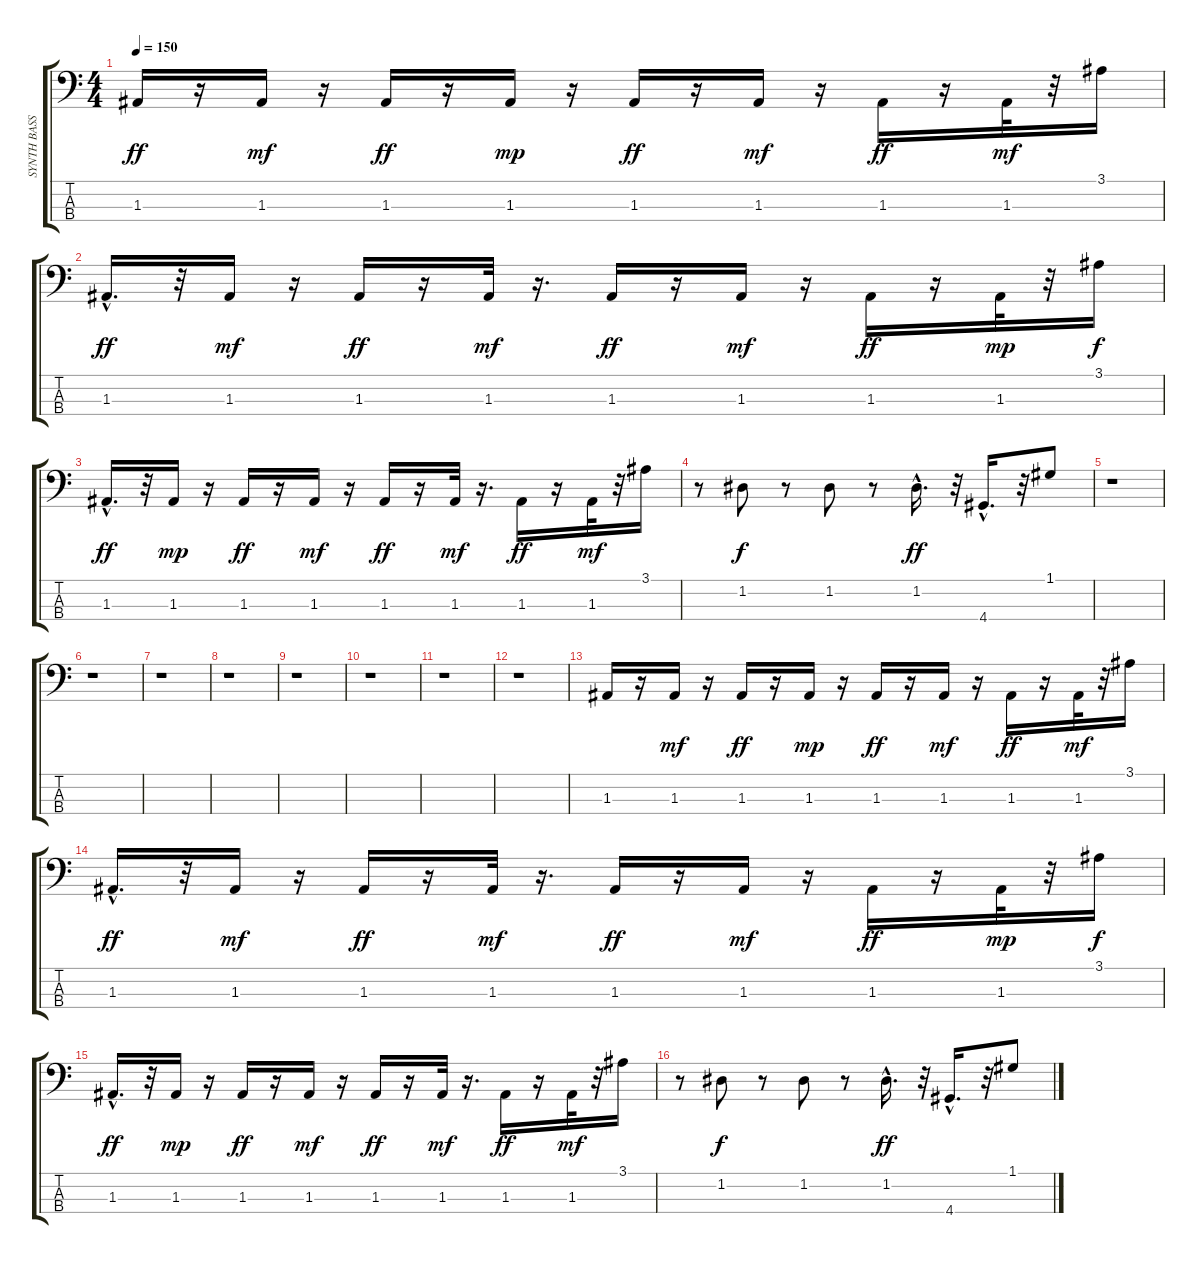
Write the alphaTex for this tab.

\track ("SYNTH BASS" "SYNTH BASS") {instrument synthbass1}
\staff {score tabs}
\tuning (G2 D2 A1 E1) {hide}
\ts (4 4)
\tempo 150
\clef f4
\ks c
1.3.16{dy ff} r.16 1.3.16{dy mf} r.16 1.3.16{dy ff} r.16 1.3.16{dy mp} r.16 1.3.16{dy ff} r.16 1.3.16{dy mf} r.16 1.3.16{dy ff} r.16 1.3.32{dy mf} r.32 3.1.16 |
1.3{hac}.16{d dy ff} r.32 1.3.16{dy mf} r.16 1.3.16{dy ff} r.16 1.3.32{dy mf} r.16{d} 1.3.16{dy ff} r.16 1.3.16{dy mf} r.16 1.3.16{dy ff} r.16 1.3.32{dy mp} r.32 3.1.16{dy f} |
1.3{hac}.16{d dy ff} r.32 1.3.16{dy mp} r.16 1.3.16{dy ff} r.16 1.3.16{dy mf} r.16 1.3.16{dy ff} r.16 1.3.32{dy mf} r.16{d} 1.3.16{dy ff} r.16 1.3.32{dy mf} r.32 3.1.16 |
r.8 1.2.8{dy f} r.8 1.2.8 r.8 1.2{hac}.16{d dy ff} r.32 4.4{hac}.16{d} r.32 1.1.8 |
r.1 |
r.1 |
r.1 |
r.1 |
r.1 |
r.1 |
r.1 |
r.1 |
1.3.16 r.16 1.3.16{dy mf} r.16 1.3.16{dy ff} r.16 1.3.16{dy mp} r.16 1.3.16{dy ff} r.16 1.3.16{dy mf} r.16 1.3.16{dy ff} r.16 1.3.32{dy mf} r.32 3.1.16 |
1.3{hac}.16{d dy ff} r.32 1.3.16{dy mf} r.16 1.3.16{dy ff} r.16 1.3.32{dy mf} r.16{d} 1.3.16{dy ff} r.16 1.3.16{dy mf} r.16 1.3.16{dy ff} r.16 1.3.32{dy mp} r.32 3.1.16{dy f} |
1.3{hac}.16{d dy ff} r.32 1.3.16{dy mp} r.16 1.3.16{dy ff} r.16 1.3.16{dy mf} r.16 1.3.16{dy ff} r.16 1.3.32{dy mf} r.16{d} 1.3.16{dy ff} r.16 1.3.32{dy mf} r.32 3.1.16 |
r.8 1.2.8{dy f} r.8 1.2.8 r.8 1.2{hac}.16{d dy ff} r.32 4.4{hac}.16{d} r.32 1.1.8
